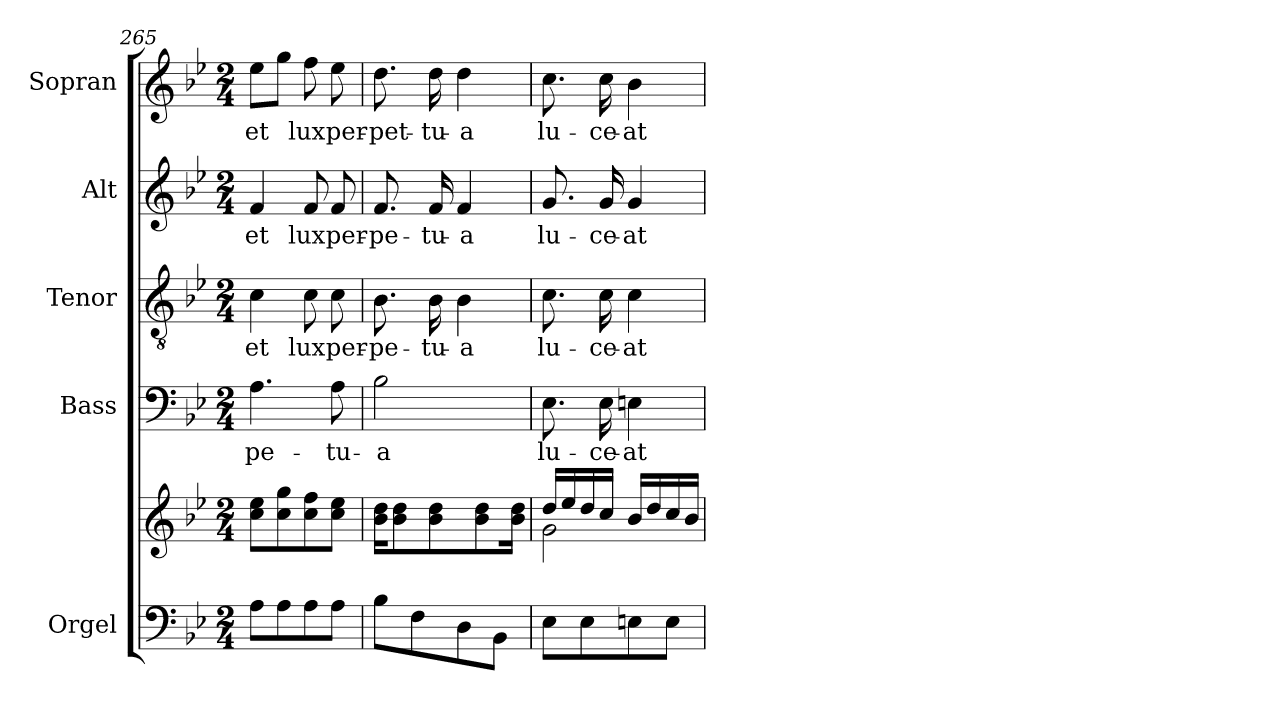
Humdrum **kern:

**kern	**kern	**kern	**text	**kern	**text	**kern	**text	**kern	**text
*part5	*part5	*part4	*part4	*part3	*part3	*part2	*part2	*part1	*part1
*staff6	*staff5	*staff4	*staff4	*staff3	*staff3	*staff2	*staff2	*staff1	*staff1
*I"Orgel	*	*I"Bass	*	*I"Tenor	*	*I"Alt	*	*I"Sopran	*
*I'Org.	*	*I'B.	*	*I'T.	*	*I'A.	*	*I'S.	*
*clefF4	*clefG2	*clefF4	*	*clefGv2	*	*clefG2	*	*clefG2	*
*k[b-e-]	*k[b-e-]	*k[b-e-]	*	*k[b-e-]	*	*k[b-e-]	*	*k[b-e-]	*
*B-:	*B-:	*B-:	*	*B-:	*	*B-:	*	*B-:	*
*M2/4	*M2/4	*M2/4	*	*M2/4	*	*M2/4	*	*M2/4	*
=265	=265	=265	=265	=265	=265	=265	=265	=265	=265
!	!	!	!LO:LY:b	!	!LO:LY:b	!	!LO:LY:b	!	!LO:LY:b
8A\L	8cc\ 8ee-\L	4.A\	-pe-	4c\	et	4f/	et	8ee-\L	et
8A\	8cc\ 8gg\	.	.	.	.	.	.	8gg\J	.
!	!	!	!	!	!LO:LY:b	!	!LO:LY:b	!	!LO:LY:b
8A\	8cc\ 8ff\	.	.	8c\	lux	8f/	lux	8ff\	lux
!	!	!	!LO:LY:b	!	!LO:LY:b	!	!LO:LY:b	!	!LO:LY:b
8A\J	8cc\ 8ee-\J	8A\	-tu-	8c\	per-	8f/	per-	8ee-\	per-
=266	=266	=266	=266	=266	=266	=266	=266	=266	=266
!	!	!	!LO:LY:b	!	!LO:LY:b	!	!LO:LY:b	!	!LO:LY:b
8B-\L	16b-\ 16dd\KL	2B-\	-a	8.B-\	-pe-	8.f/	-pe-	8.dd\	-pet-
.	8b-\ 8dd\	.	.	.	.	.	.	.	.
8F\	.	.	.	.	.	.	.	.	.
!	!	!	!	!	!LO:LY:b	!	!LO:LY:b	!	!LO:LY:b
.	8b-\ 8dd\	.	.	16B-\	-tu-	16f/	-tu-	16dd\	-tu-
!	!	!	!	!	!LO:LY:b	!	!LO:LY:b	!	!LO:LY:b
8D\	.	.	.	4B-\	-a	4f/	-a	4dd\	-a
.	8b-\ 8dd\	.	.	.	.	.	.	.	.
8BB-\J	.	.	.	.	.	.	.	.	.
.	16b-\ 16dd\Jk	.	.	.	.	.	.	.	.
=267	=267	=267	=267	=267	=267	=267	=267	=267	=267
*	*^	*	*	*	*	*	*	*	*
!	!	!	!	!LO:LY:b	!	!LO:LY:b	!	!LO:LY:b	!	!LO:LY:b
8E-\L	16dd/LL	2g\	8.E-\	lu-	8.c\	lu-	8.g/	lu-	8.cc\	lu-
.	16ee-/	.	.	.	.	.	.	.	.	.
8E-\	16dd/	.	.	.	.	.	.	.	.	.
!	!	!	!	!LO:LY:b	!	!LO:LY:b	!	!LO:LY:b	!	!LO:LY:b
.	16cc/JJ	.	16E-\	-ce-	16c\	-ce-	16g/	-ce-	16cc\	-ce-
!	!	!	!	!LO:LY:b	!	!LO:LY:b	!	!LO:LY:b	!	!LO:LY:b
8En\	16b-/LL	.	4En\	-at	4c\	-at	4g/	-at	4b-\	-at
.	16dd/	.	.	.	.	.	.	.	.	.
8E\J	16cc/	.	.	.	.	.	.	.	.	.
.	16b-/JJ	.	.	.	.	.	.	.	.	.
*	*v	*v	*	*	*	*	*	*	*	*
=	=	=	=	=	=	=	=	=	=
*-	*-	*-	*-	*-	*-	*-	*-	*-	*-
